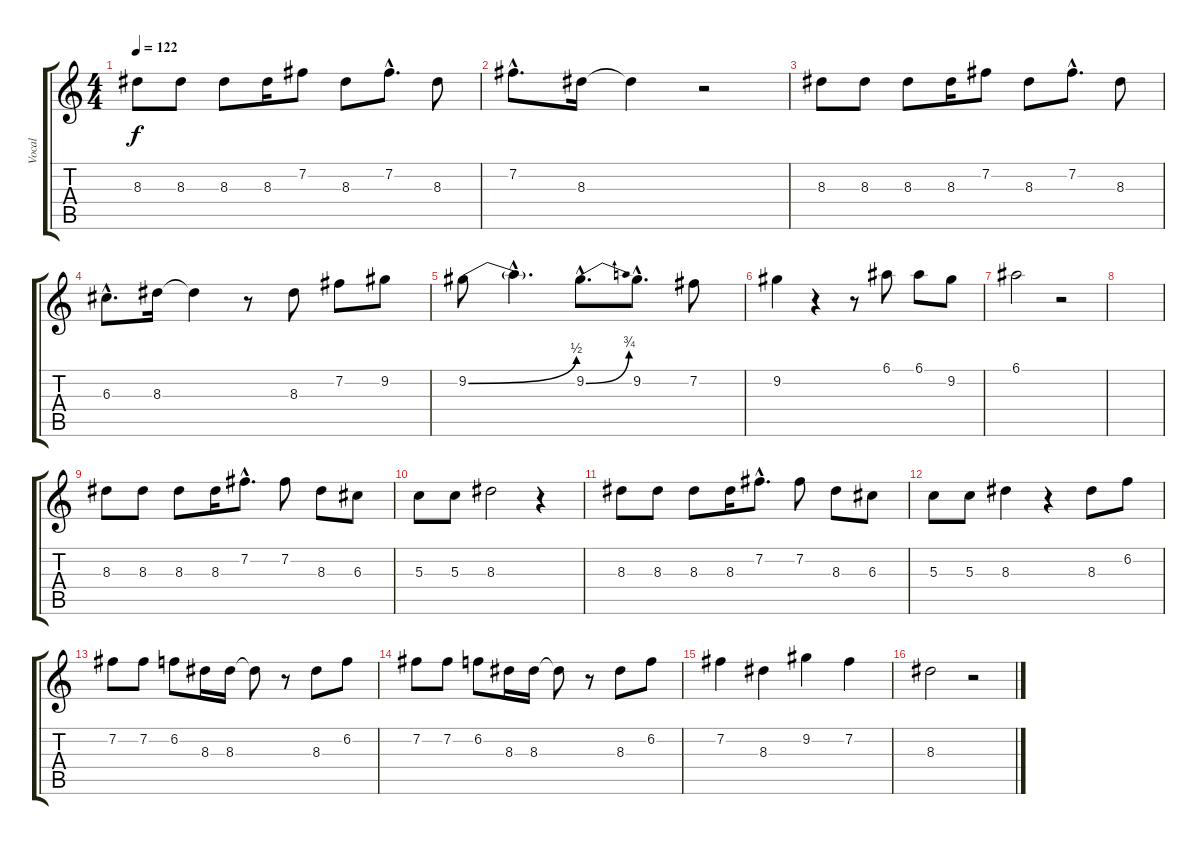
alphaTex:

\track ("Vocal" "Vocal") {instrument slapbass2}
\staff {score tabs}
\tuning (E4 B3 G3 D3 A2 E2) {hide}
\ts (4 4)
\tempo 122
\clef g2
\ks c
8.3.8{dy f} 8.3.8 8.3.8 8.3.16 7.2.8 8.3.8 7.2{hac}.8{d} 8.3.8 |
7.2{hac}.8{d} 8.3.16 8.3{t}.4 r.2 |
8.3.8 8.3.8 8.3.8 8.3.16 7.2.8 8.3.8 7.2{hac}.8{d} 8.3.8 |
6.3{hac}.8{d} 8.3.16 8.3{t}.4 r.8 8.3.8 7.2.8 9.2.8 |
9.2{be (bend 0 0 60 2)}.8 9.2{hac t}.4{d} 9.2{be (bend 0 0 60 3) hac}.8{d} 9.2{hac}.8{d} 7.2.8 |
9.2.4 r.4 r.8 6.1.8 6.1.8 9.2.8 |
6.1.2 r.2 |
|
8.3.8 8.3.8 8.3.8 8.3.16 7.2{hac}.8{d} 7.2.8 8.3.8 6.3.8 |
5.3.8 5.3.8 8.3.2 r.4 |
8.3.8 8.3.8 8.3.8 8.3.16 7.2{hac}.8{d} 7.2.8 8.3.8 6.3.8 |
5.3.8 5.3.8 8.3.4 r.4 8.3.8 6.2.8 |
7.2.8 7.2.8 6.2.8 8.3.16 8.3.16 8.3{t}.8 r.8 8.3.8 6.2.8 |
7.2.8 7.2.8 6.2.8 8.3.16 8.3.16 8.3{t}.8 r.8 8.3.8 6.2.8 |
7.2.4 8.3.4 9.2.4 7.2.4 |
8.3.2 r.2
